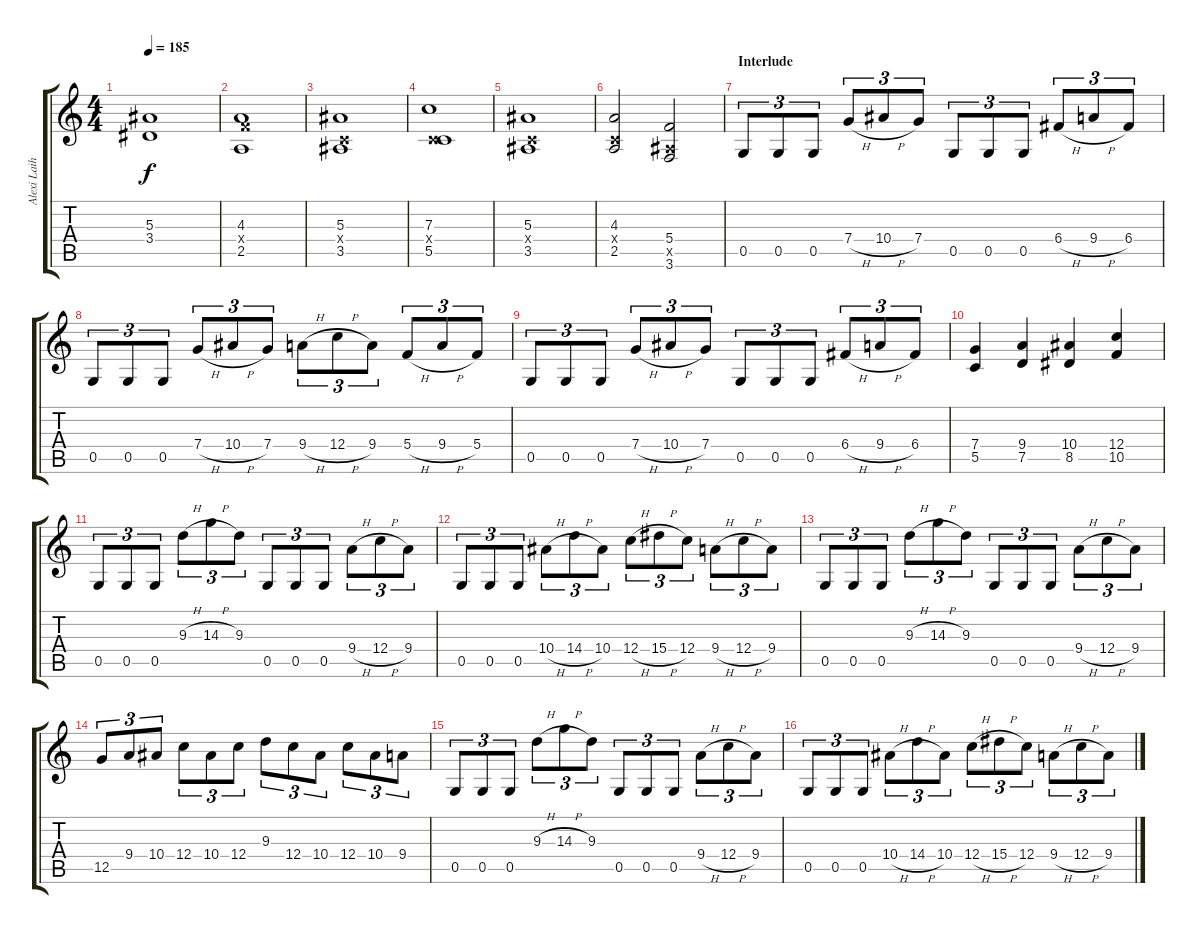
\track ("Alexi Laiho" "Alexi Laih") {instrument distortionguitar}
\staff {score tabs}
\tuning (D4 A3 F3 C3 G2 D2) {hide}
\ts (4 4)
\tempo 185
\clef g2
\ks c
(5.3 3.4).1{dy f} |
(4.3 5.4{x} 2.5).1 |
(5.3 0.4{x} 3.5).1 |
(7.3 0.4{x} 5.5).1 |
(5.3 0.4{x} 3.5).1 |
(4.3 0.4{x} 2.5).2 (5.4 3.5{x} 3.6).2 |
\section ("" "Interlude")
0.5.8{tu (3 2)} 0.5.8{tu (3 2)} 0.5.8{tu (3 2)} 7.4{h}.8{tu (3 2)} 10.4{h}.8{tu (3 2)} 7.4.8{tu (3 2)} 0.5.8{tu (3 2)} 0.5.8{tu (3 2)} 0.5.8{tu (3 2)} 6.4{h}.8{tu (3 2)} 9.4{h}.8{tu (3 2)} 6.4.8{tu (3 2)} |
0.5.8{tu (3 2)} 0.5.8{tu (3 2)} 0.5.8{tu (3 2)} 7.4{h}.8{tu (3 2)} 10.4{h}.8{tu (3 2)} 7.4.8{tu (3 2)} 9.4{h}.8{tu (3 2)} 12.4{h}.8{tu (3 2)} 9.4.8{tu (3 2)} 5.4{h}.8{tu (3 2)} 9.4{h}.8{tu (3 2)} 5.4.8{tu (3 2)} |
0.5.8{tu (3 2)} 0.5.8{tu (3 2)} 0.5.8{tu (3 2)} 7.4{h}.8{tu (3 2)} 10.4{h}.8{tu (3 2)} 7.4.8{tu (3 2)} 0.5.8{tu (3 2)} 0.5.8{tu (3 2)} 0.5.8{tu (3 2)} 6.4{h}.8{tu (3 2)} 9.4{h}.8{tu (3 2)} 6.4.8{tu (3 2)} |
(7.4 5.5).4 (9.4 7.5).4 (10.4 8.5).4 (12.4 10.5).4 |
0.5.8{tu (3 2)} 0.5.8{tu (3 2)} 0.5.8{tu (3 2)} 9.3{h}.8{tu (3 2)} 14.3{h}.8{tu (3 2)} 9.3.8{tu (3 2)} 0.5.8{tu (3 2)} 0.5.8{tu (3 2)} 0.5.8{tu (3 2)} 9.4{h}.8{tu (3 2)} 12.4{h}.8{tu (3 2)} 9.4.8{tu (3 2)} |
0.5.8{tu (3 2)} 0.5.8{tu (3 2)} 0.5.8{tu (3 2)} 10.4{h}.8{tu (3 2)} 14.4{h}.8{tu (3 2)} 10.4.8{tu (3 2)} 12.4{h}.8{tu (3 2)} 15.4{h}.8{tu (3 2)} 12.4.8{tu (3 2)} 9.4{h}.8{tu (3 2)} 12.4{h}.8{tu (3 2)} 9.4.8{tu (3 2)} |
0.5.8{tu (3 2)} 0.5.8{tu (3 2)} 0.5.8{tu (3 2)} 9.3{h}.8{tu (3 2)} 14.3{h}.8{tu (3 2)} 9.3.8{tu (3 2)} 0.5.8{tu (3 2)} 0.5.8{tu (3 2)} 0.5.8{tu (3 2)} 9.4{h}.8{tu (3 2)} 12.4{h}.8{tu (3 2)} 9.4.8{tu (3 2)} |
12.5.8{tu (3 2)} 9.4.8{tu (3 2)} 10.4.8{tu (3 2)} 12.4.8{tu (3 2)} 10.4.8{tu (3 2)} 12.4.8{tu (3 2)} 9.3.8{tu (3 2)} 12.4.8{tu (3 2)} 10.4.8{tu (3 2)} 12.4.8{tu (3 2)} 10.4.8{tu (3 2)} 9.4.8{tu (3 2)} |
0.5.8{tu (3 2)} 0.5.8{tu (3 2)} 0.5.8{tu (3 2)} 9.3{h}.8{tu (3 2)} 14.3{h}.8{tu (3 2)} 9.3.8{tu (3 2)} 0.5.8{tu (3 2)} 0.5.8{tu (3 2)} 0.5.8{tu (3 2)} 9.4{h}.8{tu (3 2)} 12.4{h}.8{tu (3 2)} 9.4.8{tu (3 2)} |
0.5.8{tu (3 2)} 0.5.8{tu (3 2)} 0.5.8{tu (3 2)} 10.4{h}.8{tu (3 2)} 14.4{h}.8{tu (3 2)} 10.4.8{tu (3 2)} 12.4{h}.8{tu (3 2)} 15.4{h}.8{tu (3 2)} 12.4.8{tu (3 2)} 9.4{h}.8{tu (3 2)} 12.4{h}.8{tu (3 2)} 9.4.8{tu (3 2)}
